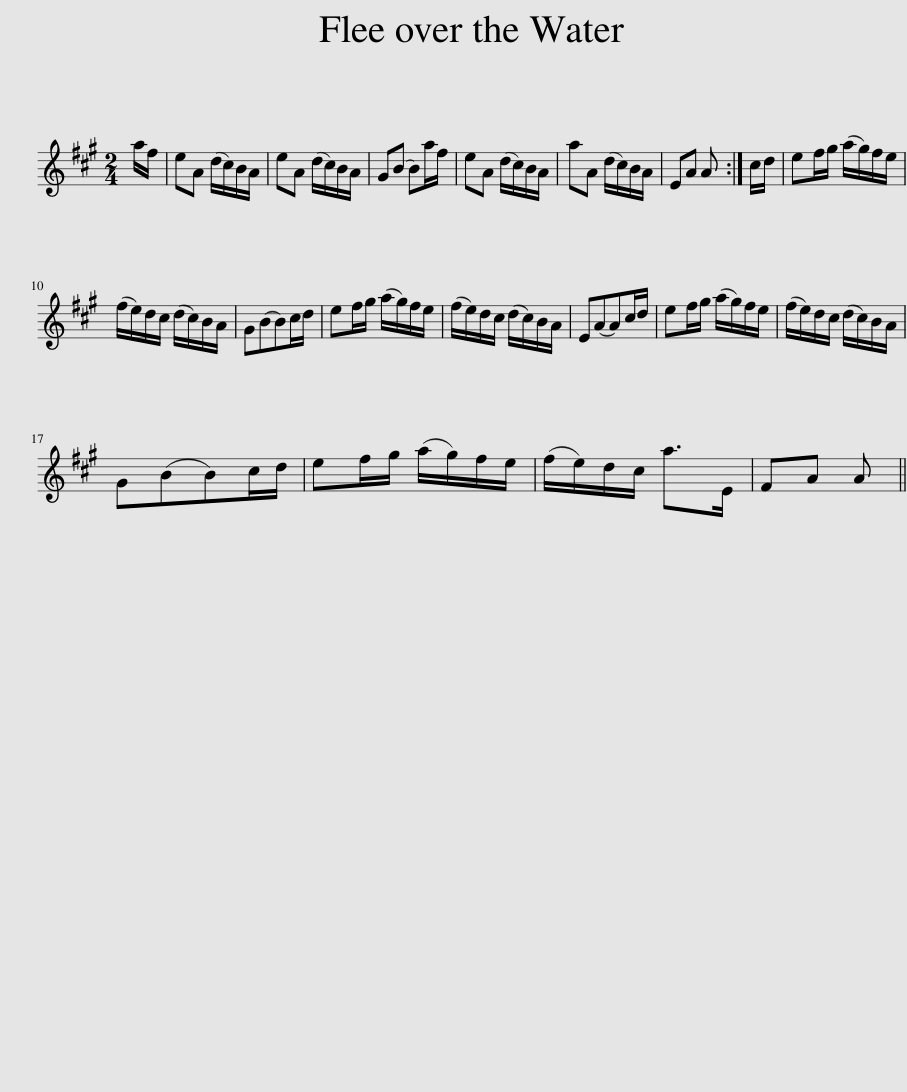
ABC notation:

X:1
L:1/8
M:2/4
I:linebreak $
K:A
V:1 treble
V:1
 a/f/ | eA (d/c/)B/A/ | eA (d/c/)B/A/ | G(B B)a/f/ | eA (d/c/)B/A/ | %5
 aA (d/c/)B/A/ | EA A :| c/d/ | ef/g/ (a/g/)f/e/ |$ (f/e/)d/c/ (d/c/)B/A/ | %10
 G(BB)c/d/ | ef/g/ (a/g/)f/e/ | (f/e/)d/c/ (d/c/)B/A/ | E(AA)c/d/ | ef/g/ (a/g/)f/e/ | %15
 (f/e/)d/c/ (d/c/)B/A/ |$ G(BB)c/d/ | ef/g/ (a/g/)f/e/ | (f/e/)d/c/ a>E | FA A || %20
